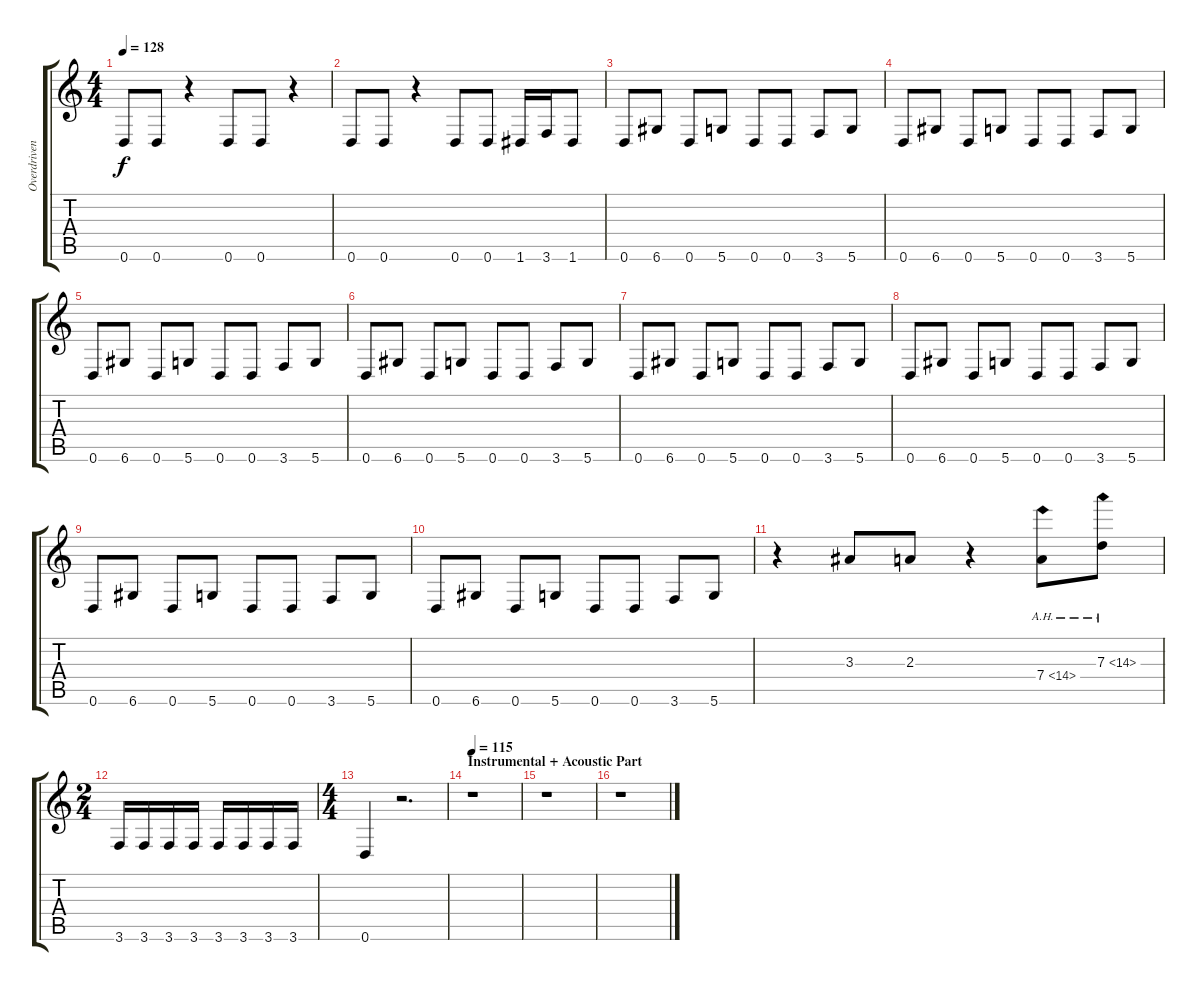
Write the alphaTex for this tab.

\track ("Overdriven Guitar" "Overdriven") {instrument overdrivenguitar}
\staff {score tabs}
\tuning (E4 B3 G3 D3 A2 D2) {hide}
\ts (4 4)
\tempo 128
\clef g2
\ks c
0.6.8{dy f} 0.6.8 r.4 0.6.8 0.6.8 r.4 |
0.6.8 0.6.8 r.4 0.6.8 0.6.8 1.6.16 3.6.16 1.6.8 |
0.6.8 6.6.8 0.6.8 5.6.8 0.6.8 0.6.8 3.6.8 5.6.8 |
0.6.8 6.6.8 0.6.8 5.6.8 0.6.8 0.6.8 3.6.8 5.6.8 |
0.6.8 6.6.8 0.6.8 5.6.8 0.6.8 0.6.8 3.6.8 5.6.8 |
0.6.8 6.6.8 0.6.8 5.6.8 0.6.8 0.6.8 3.6.8 5.6.8 |
0.6.8 6.6.8 0.6.8 5.6.8 0.6.8 0.6.8 3.6.8 5.6.8 |
0.6.8 6.6.8 0.6.8 5.6.8 0.6.8 0.6.8 3.6.8 5.6.8 |
0.6.8 6.6.8 0.6.8 5.6.8 0.6.8 0.6.8 3.6.8 5.6.8 |
0.6.8 6.6.8 0.6.8 5.6.8 0.6.8 0.6.8 3.6.8 5.6.8 |
r.4 3.3.8 2.3.8 r.4 7.4{ah 7}.8 7.3{ah 7}.8 |
\ts (2 4)
3.6.16 3.6.16 3.6.16 3.6.16 3.6.16 3.6.16 3.6.16 3.6.16 |
\ts (4 4)
0.6.4 r.2{d} |
\section ("" "Instrumental + Acoustic Part")
\tempo 115
r.1 |
r.1 |
r.1
